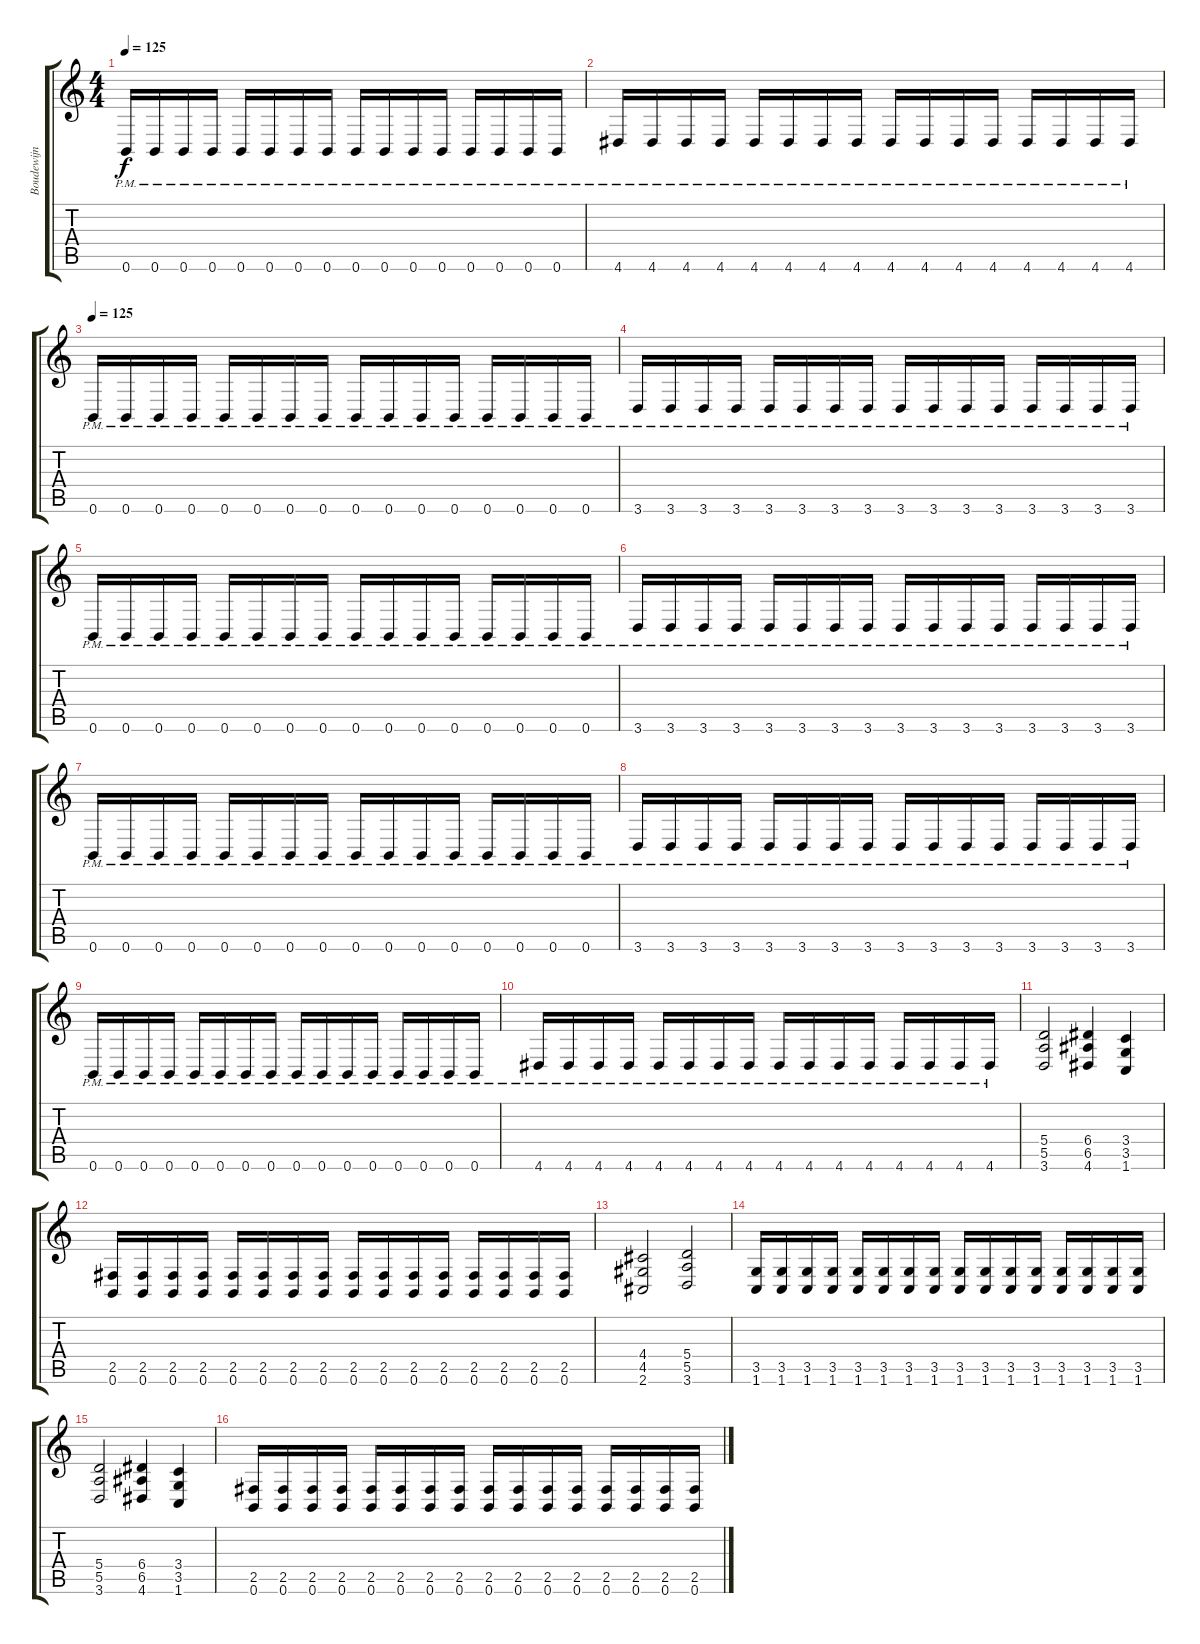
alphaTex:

\track ("Boudewijn" "Boudewijn") {instrument distortionguitar}
\staff {score tabs}
\tuning (B3 Gb3 D3 A2 E2 B1) {hide}
\ts (4 4)
\tempo 125
\clef g2
\ks c
0.6{pm}.16{dy f} 0.6{pm}.16 0.6{pm}.16 0.6{pm}.16 0.6{pm}.16 0.6{pm}.16 0.6{pm}.16 0.6{pm}.16 0.6{pm}.16 0.6{pm}.16 0.6{pm}.16 0.6{pm}.16 0.6{pm}.16 0.6{pm}.16 0.6{pm}.16 0.6{pm}.16 |
4.6{pm}.16 4.6{pm}.16 4.6{pm}.16 4.6{pm}.16 4.6{pm}.16 4.6{pm}.16 4.6{pm}.16 4.6{pm}.16 4.6{pm}.16 4.6{pm}.16 4.6{pm}.16 4.6{pm}.16 4.6{pm}.16 4.6{pm}.16 4.6{pm}.16 4.6{pm}.16 |
\tempo 125
0.6{pm}.16 0.6{pm}.16 0.6{pm}.16 0.6{pm}.16 0.6{pm}.16 0.6{pm}.16 0.6{pm}.16 0.6{pm}.16 0.6{pm}.16 0.6{pm}.16 0.6{pm}.16 0.6{pm}.16 0.6{pm}.16 0.6{pm}.16 0.6{pm}.16 0.6{pm}.16 |
3.6{pm}.16 3.6{pm}.16 3.6{pm}.16 3.6{pm}.16 3.6{pm}.16 3.6{pm}.16 3.6{pm}.16 3.6{pm}.16 3.6{pm}.16 3.6{pm}.16 3.6{pm}.16 3.6{pm}.16 3.6{pm}.16 3.6{pm}.16 3.6{pm}.16 3.6{pm}.16 |
0.6{pm}.16 0.6{pm}.16 0.6{pm}.16 0.6{pm}.16 0.6{pm}.16 0.6{pm}.16 0.6{pm}.16 0.6{pm}.16 0.6{pm}.16 0.6{pm}.16 0.6{pm}.16 0.6{pm}.16 0.6{pm}.16 0.6{pm}.16 0.6{pm}.16 0.6{pm}.16 |
3.6{pm}.16 3.6{pm}.16 3.6{pm}.16 3.6{pm}.16 3.6{pm}.16 3.6{pm}.16 3.6{pm}.16 3.6{pm}.16 3.6{pm}.16 3.6{pm}.16 3.6{pm}.16 3.6{pm}.16 3.6{pm}.16 3.6{pm}.16 3.6{pm}.16 3.6{pm}.16 |
0.6{pm}.16 0.6{pm}.16 0.6{pm}.16 0.6{pm}.16 0.6{pm}.16 0.6{pm}.16 0.6{pm}.16 0.6{pm}.16 0.6{pm}.16 0.6{pm}.16 0.6{pm}.16 0.6{pm}.16 0.6{pm}.16 0.6{pm}.16 0.6{pm}.16 0.6{pm}.16 |
3.6{pm}.16 3.6{pm}.16 3.6{pm}.16 3.6{pm}.16 3.6{pm}.16 3.6{pm}.16 3.6{pm}.16 3.6{pm}.16 3.6{pm}.16 3.6{pm}.16 3.6{pm}.16 3.6{pm}.16 3.6{pm}.16 3.6{pm}.16 3.6{pm}.16 3.6{pm}.16 |
0.6{pm}.16 0.6{pm}.16 0.6{pm}.16 0.6{pm}.16 0.6{pm}.16 0.6{pm}.16 0.6{pm}.16 0.6{pm}.16 0.6{pm}.16 0.6{pm}.16 0.6{pm}.16 0.6{pm}.16 0.6{pm}.16 0.6{pm}.16 0.6{pm}.16 0.6{pm}.16 |
4.6{pm}.16 4.6{pm}.16 4.6{pm}.16 4.6{pm}.16 4.6{pm}.16 4.6{pm}.16 4.6{pm}.16 4.6{pm}.16 4.6{pm}.16 4.6{pm}.16 4.6{pm}.16 4.6{pm}.16 4.6{pm}.16 4.6{pm}.16 4.6{pm}.16 4.6{pm}.16 |
(5.4 5.5 3.6).2 (6.4 6.5 4.6).4 (3.4 3.5 1.6).4 |
(2.5 0.6).16 (2.5 0.6).16 (2.5 0.6).16 (2.5 0.6).16 (2.5 0.6).16 (2.5 0.6).16 (2.5 0.6).16 (2.5 0.6).16 (2.5 0.6).16 (2.5 0.6).16 (2.5 0.6).16 (2.5 0.6).16 (2.5 0.6).16 (2.5 0.6).16 (2.5 0.6).16 (2.5 0.6).16 |
(4.4 4.5 2.6).2 (5.4 5.5 3.6).2 |
(3.5 1.6).16 (3.5 1.6).16 (3.5 1.6).16 (3.5 1.6).16 (3.5 1.6).16 (3.5 1.6).16 (3.5 1.6).16 (3.5 1.6).16 (3.5 1.6).16 (3.5 1.6).16 (3.5 1.6).16 (3.5 1.6).16 (3.5 1.6).16 (3.5 1.6).16 (3.5 1.6).16 (3.5 1.6).16 |
(5.4 5.5 3.6).2 (6.4 6.5 4.6).4 (3.4 3.5 1.6).4 |
(2.5 0.6).16 (2.5 0.6).16 (2.5 0.6).16 (2.5 0.6).16 (2.5 0.6).16 (2.5 0.6).16 (2.5 0.6).16 (2.5 0.6).16 (2.5 0.6).16 (2.5 0.6).16 (2.5 0.6).16 (2.5 0.6).16 (2.5 0.6).16 (2.5 0.6).16 (2.5 0.6).16 (2.5 0.6).16
